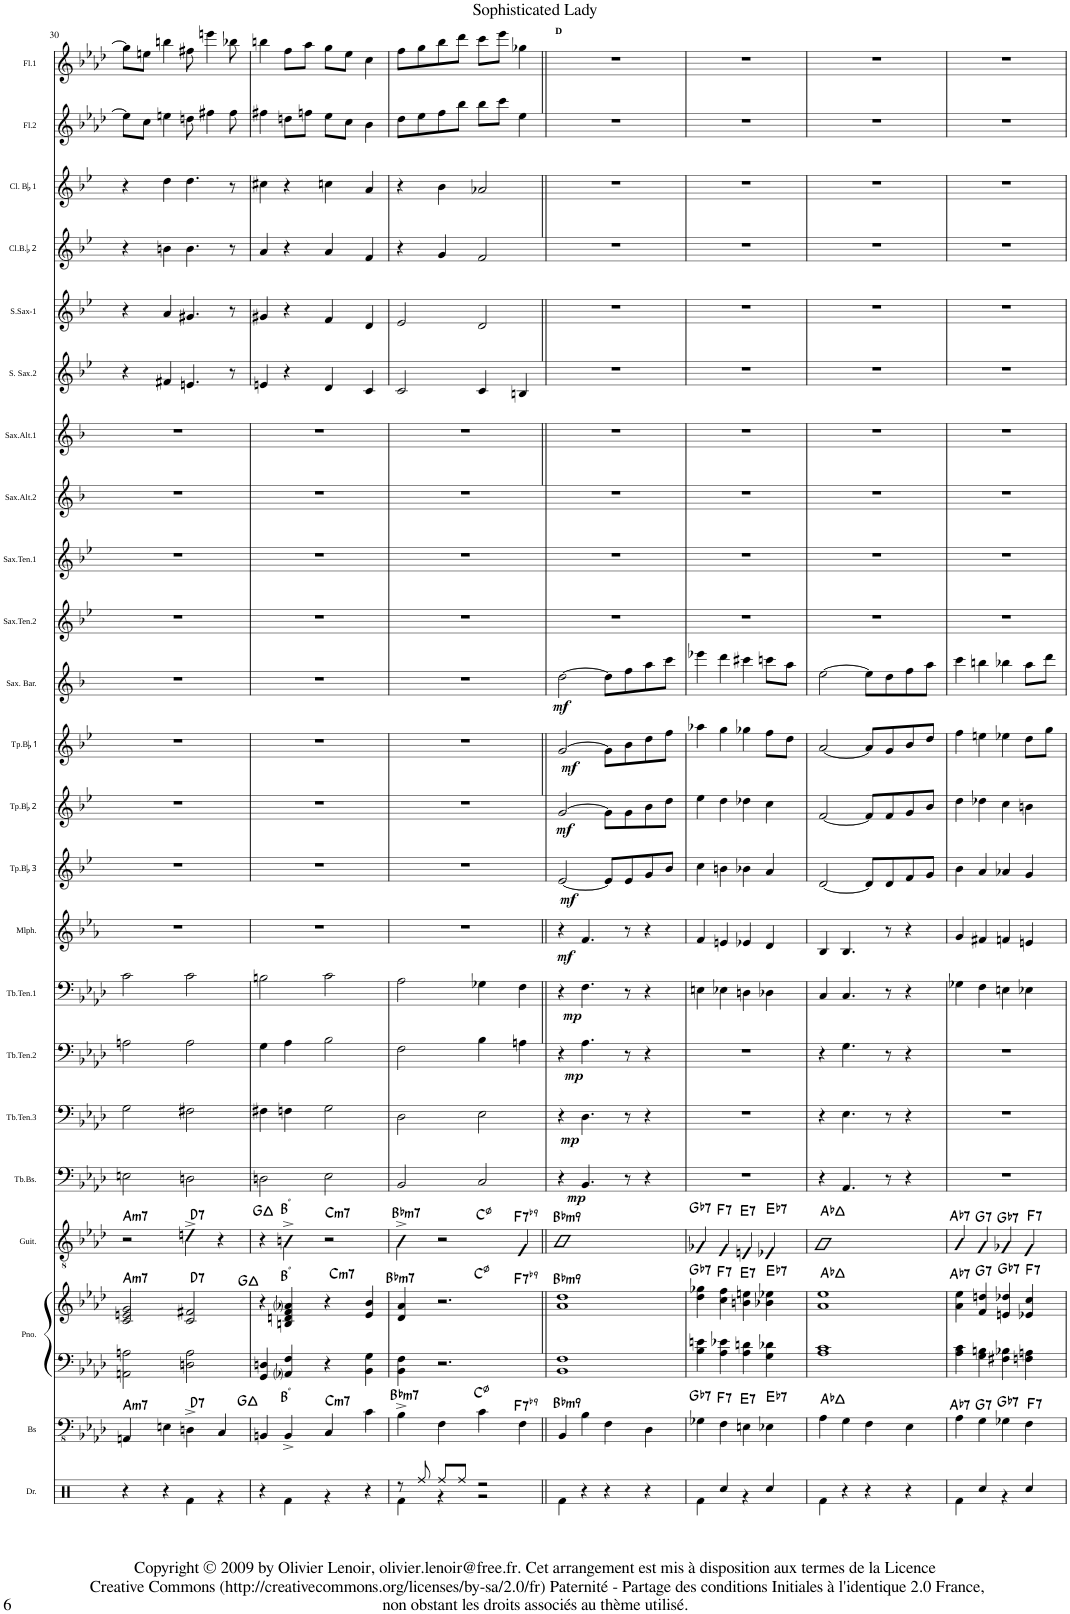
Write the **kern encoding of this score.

**kern	**kern	**harte	**kern	**kern	**harte	**kern	**harte	**kern	**dynam	**kern	**dynam	**kern	**dynam	**kern	**dynam	**kern	**dynam	**kern	**dynam	**kern	**dynam	**kern	**dynam	**kern	**dynam	**kern	**kern	**kern	**kern	**kern	**kern	**kern	**kern	**kern	**kern
*part23	*part22	*part22	*part21	*part21	*part21	*part20	*part20	*part19	*part19	*part18	*part18	*part17	*part17	*part16	*part16	*part15	*part15	*part14	*part14	*part13	*part13	*part12	*part12	*part11	*part11	*part10	*part9	*part8	*part7	*part6	*part5	*part4	*part3	*part2	*part1
*staff24	*staff23	*	*staff22	*staff21	*	*staff20	*	*staff19	*staff19	*staff18	*staff18	*staff17	*staff17	*staff16	*staff16	*staff15	*staff15	*staff14	*staff14	*staff13	*staff13	*staff12	*staff12	*staff11	*staff11	*staff10	*staff9	*staff8	*staff7	*staff6	*staff5	*staff4	*staff3	*staff2	*staff1
*I"Drums	*I"Bass	*	*I"Piano	*	*	*I"Guitar	*	*I"Trombone Basse	*	*I"Trombone Ténor 3	*	*I"Trombone Ténor 2	*	*I"Trombone Ténor 1	*	*I"Mellophone en Fa	*	*I"Trompette BaccidentalFlat 3	*	*I"Trompette BaccidentalFlat 2	*	*I"Trompette BaccidentalFlat 1	*	*I"Saxophone Baryton	*	*I"Saxophone Ténor 2	*I"Saxophone Ténor 1	*I"Saxophone Alto 2	*I"Saxophone Alto 1	*I"Saxophone Soprano 2	*I"Saxophone Soprano 1	*I"Clarinette BaccidentalFlat 2	*I"Clarinette BaccidentalFlat 1	*I"Flûte 2	*I"Flûte 1
*I'Dr.	*I'Bs	*	*I'Pno.	*	*	*I'Guit.	*	*I'Tb.Bs.	*	*	*	*	*	*	*	*I'Mlph.	*	*I'Tp.BaccidentalFlat 3	*	*I'Tp.BaccidentalFlat 2	*	*I'Tp.BaccidentalFlat 1	*	*I'Sax. Bar.	*	*	*	*I'Sax.Alt.2	*I'Sax.Alt.1	*	*	*I'Cl.B.accidentalFlat 2	*I'Cl. BaccidentalFlat 1	*I'Fl.2	*I'Fl.1
!!LO:PB:g=z
*clefX	*clefFv4	*	*clefF4	*clefG2	*	*clefGv2	*	*clefF4	*	*clefF4	*	*clefF4	*	*clefF4	*	*clefG2	*	*clefG2	*	*clefG2	*	*clefG2	*	*clefG2	*	*clefG2	*clefG2	*clefG2	*clefG2	*clefG2	*clefG2	*clefG2	*clefG2	*clefG2	*clefG2
*	*	*	*	*	*	*	*	*	*	*	*	*	*	*	*	*Trd4c7	*	*Trd1c2	*	*Trd1c2	*	*Trd1c2	*	*Trd12c21	*	*Trd8c14	*Trd8c14	*Trd5c9	*Trd5c9	*Trd1c2	*Trd1c2	*Trd1c2	*Trd1c2	*	*
*k[]	*k[b-e-a-d-]	*	*k[b-e-a-d-]	*k[b-e-a-d-]	*	*k[b-e-a-d-]	*	*k[b-e-a-d-]	*	*k[b-e-a-d-]	*	*k[b-e-a-d-]	*	*k[b-e-a-d-]	*	*k[b-e-a-]	*	*k[b-e-]	*	*k[b-e-]	*	*k[b-e-]	*	*k[b-]	*	*k[b-e-]	*k[b-e-]	*k[b-]	*k[b-]	*k[b-e-]	*k[b-e-]	*k[b-e-]	*k[b-e-]	*k[b-e-a-d-]	*k[b-e-a-d-]
*M4/4	*M4/4	*	*M4/4	*M4/4	*	*M4/4	*	*M4/4	*	*M4/4	*	*M4/4	*	*M4/4	*	*M4/4	*	*M4/4	*	*M4/4	*	*M4/4	*	*M4/4	*	*M4/4	*M4/4	*M4/4	*M4/4	*M4/4	*M4/4	*M4/4	*M4/4	*M4/4	*M4/4
=30	=30	=30	=30	=30	=30	=30	=30	=30	=30	=30	=30	=30	=30	=30	=30	=30	=30	=30	=30	=30	=30	=30	=30	=30	=30	=30	=30	=30	=30	=30	=30	=30	=30	=30	=30
*^	*	*	*	*	*	*	*	*	*	*	*	*	*	*	*	*	*	*	*	*	*	*	*	*	*	*	*	*	*	*	*	*	*	*	*
!	!	!	!LO:H:kt=m7	!	!	!LO:H:kt=m7	!	!LO:H:kt=m7	!	!	!	!	!	!	!	!	!	!	!	!	!	!	!	!	!	!	!	!	!	!	!	!	!	!	!	!
4r	2ryy	4AAAn/	A:min7	2AAn\ 2An\	2c/ 2en/ 2g/	A:min7	2r	A:min7	2En\	.	2G\	.	2An\	.	2c\	.	1r	.	1r	.	1r	.	1r	.	1r	.	1r	1r	1r	1r	4r	4r	4r	4r	8ee\L]	8gg\L]
.	.	.	.	.	.	.	.	.	.	.	.	.	.	.	.	.	.	.	.	.	.	.	.	.	.	.	.	.	.	.	.	.	.	.	8cc\J	8een\J
4r	.	4EEn\	.	.	.	.	.	.	.	.	.	.	.	.	.	.	.	.	.	.	.	.	.	.	.	.	.	.	.	.	4f#X/	4a/	4bn\	4dd\	4een\	4bbn\
!	!	!	!LO:H:kt=7	!	!	!LO:H:kt=7	!	!LO:H:kt=7	!	!	!	!	!	!	!	!	!	!	!	!	!	!	!	!	!	!	!	!	!	!	!	!	!	!	!	!
4ryy	4Rf\	4DDn^\	D:7	2Dn\ 2A\	2c/ 2f#X/	D:7	4dn^\	D:7	2Dn\	.	2F#X\	.	2A\	.	2c\	.	.	.	.	.	.	.	.	.	.	.	.	.	.	.	4.en/	4.g#X/	4.b\	4.dd\	8ddn\	8ff#X\
.	.	.	.	.	.	.	.	.	.	.	.	.	.	.	.	.	.	.	.	.	.	.	.	.	.	.	.	.	.	.	.	.	.	.	4ff#X\	4eeen\
4ryy	4r	4CC/	.	.	.	.	4r	.	.	.	.	.	.	.	.	.	.	.	.	.	.	.	.	.	.	.	.	.	.	.	.	.	.	.	.	.
.	.	.	.	.	.	.	.	.	.	.	.	.	.	.	.	.	.	.	.	.	.	.	.	.	.	.	.	.	.	.	8r	8r	8r	8r	8ff#\	8bb-X\
=31	=31	=31	=31	=31	=31	=31	=31	=31	=31	=31	=31	=31	=31	=31	=31	=31	=31	=31	=31	=31	=31	=31	=31	=31	=31	=31	=31	=31	=31	=31	=31	=31	=31	=31	=31	=31
4r	4ryy	4BBBn/	G:maj	4GG/ 4Dn/	4r	G:maj	4r	G:maj	2Dn\	.	4F#X\	.	4G\	.	2Bn\	.	1r	.	1r	.	1r	.	1r	.	1r	.	1r	1r	1r	1r	4en/	4g#X/	4a/	4cc#X\	4ff#X\	4bbn\
!	!	!	!LO:H:kt=°	!	!	!LO:H:kt=°	!	!LO:H:kt=°	!	!	!	!	!	!	!	!	!	!	!	!	!	!	!	!	!	!	!	!	!	!	!	!	!	!	!	!
4ryy	4Rf\	4BBB^/	.	4AA-i/ 4F/	4Bn/ 4dn/ 4f/ 4a-i/	.	4Bn^\	.	.	.	4Fn\	.	4A-\	.	.	.	.	.	.	.	.	.	.	.	.	.	.	.	.	.	4r	4r	4r	4r	8ddn\L	8ff\L
.	.	.	.	.	.	.	.	.	.	.	.	.	.	.	.	.	.	.	.	.	.	.	.	.	.	.	.	.	.	.	.	.	.	.	8ffn\J	8aa-\J
!	!	!	!LO:H:kt=m7	!	!	!LO:H:kt=m7	!	!LO:H:kt=m7	!	!	!	!	!	!	!	!	!	!	!	!	!	!	!	!	!	!	!	!	!	!	!	!	!	!	!	!
4ryy	4r	4CC/	C:min7	4r	4r	C:min7	2r	C:min7	2E-\	.	2G\	.	2B-\	.	2c\	.	.	.	.	.	.	.	.	.	.	.	.	.	.	.	4d/	4f/	4a/	4ccn\	8ee-\L	8gg\L
.	.	.	.	.	.	.	.	.	.	.	.	.	.	.	.	.	.	.	.	.	.	.	.	.	.	.	.	.	.	.	.	.	.	.	8cc\J	8ee-\J
4r	4ryy	4C\	.	4BB-\ 4G\	4e-/ 4b-/	.	.	.	.	.	.	.	.	.	.	.	.	.	.	.	.	.	.	.	.	.	.	.	.	.	4c/	4d/	4f/	4a/	4b-\	4cc\
=32	=32	=32	=32	=32	=32	=32	=32	=32	=32	=32	=32	=32	=32	=32	=32	=32	=32	=32	=32	=32	=32	=32	=32	=32	=32	=32	=32	=32	=32	=32	=32	=32	=32	=32	=32	=32
!	!	!	!LO:H:kt=m7	!	!	!LO:H:kt=m7	!	!LO:H:kt=m7	!	!	!	!	!	!	!	!	!	!	!	!	!	!	!	!	!	!	!	!	!	!	!	!	!	!	!	!
*	*	*	*	*	*^	*	*^	*	*	*	*	*	*	*	*	*	*	*	*	*	*	*	*	*	*	*	*	*	*	*	*	*	*	*	*	*
*	*	*	*	*	*	*^	*	*	*	*	*	*	*	*	*	*	*	*	*	*	*	*	*	*	*	*	*	*	*	*	*	*	*	*	*	*	*	*
8r	4Rf\	4BB-^\	Bb:min7	4BB-\ 4F\	4d-/ 4a-/	2ryy	2.ryy	Bb:min7	4B-^\	2ryy	Bb:min7	2BB-/	.	2D-\	.	2F\	.	2A-\	.	1r	.	1r	.	1r	.	1r	.	1r	.	1r	1r	1r	1r	2c/	2e-/	4r	4r	8dd-\L	8ff\L
8Rff/	.	.	.	.	.	.	.	.	.	.	.	.	.	.	.	.	.	.	.	.	.	.	.	.	.	.	.	.	.	.	.	.	.	.	.	.	.	8ee-\	8gg\
8Rff/L	4r	4FF\	.	2.r	2.r	.	.	.	2r	.	.	.	.	.	.	.	.	.	.	.	.	.	.	.	.	.	.	.	.	.	.	.	.	.	.	4g/	4b-\	8ff\	8bb-\
8Rff/J	.	.	.	.	.	.	.	.	.	.	.	.	.	.	.	.	.	.	.	.	.	.	.	.	.	.	.	.	.	.	.	.	.	.	.	.	.	8bb-\J	8ddd-\J
2r	2r	4C\	C:hdim7	.	.	2ryy	.	C:hdim7	.	2ryy	C:hdim7	2C/	.	2E-\	.	4B-\	.	4G-X\	.	.	.	.	.	.	.	.	.	.	.	.	.	.	.	4c/	2d/	2f/	2a-X/	8bb-\L	8ccc\L
.	.	.	.	.	.	.	.	.	.	.	.	.	.	.	.	.	.	.	.	.	.	.	.	.	.	.	.	.	.	.	.	.	.	.	.	.	.	8ccc\J	8eee-\J
!	!	!	!LO:H:kt=7	!	!	!	!	!LO:H:kt=7	!	!	!LO:H:kt=7	!	!	!	!	!	!	!	!	!	!	!	!	!	!	!	!	!	!	!	!	!	!	!	!	!	!	!	!
.	.	4FF\	F:7(b9)	.	.	.	4ryy	F:7(b9)	4F/	.	F:7(b9)	.	.	.	.	4An\	.	4F\	.	.	.	.	.	.	.	.	.	.	.	.	.	.	.	4Bn/	.	.	.	4ee-\	4gg-X\
=33||	=33||	=33||	=33||	=33||	=33||	=33||	=33||	=33||	=33||	=33||	=33||	=33||	=33||	=33||	=33||	=33||	=33||	=33||	=33||	=33||	=33||	=33||	=33||	=33||	=33||	=33||	=33||	=33||	=33||	=33||	=33||	=33||	=33||	=33||	=33||	=33||	=33||	=33||	=33||
!	!	!	!	!	!	!	!	!	!	!	!	!	!	!	!	!	!	!	!	!	!	!	!	!	!	!	!	!	!	!	!	!	!	!	!	!	!	!	!LO:TX:a:B:t=D
!	!	!	!LO:H:kt=m9	!	!	!	!	!LO:H:kt=m9	!	!	!LO:H:kt=m9	!	!LO:DY:b	!	!LO:DY:b	!	!LO:DY:b	!	!LO:DY:b	!	!LO:DY:b	!	!LO:DY:b	!	!LO:DY:b	!	!LO:DY:b	!	!LO:DY:b	!	!	!	!	!	!	!	!	!	!
*	*	*	*	*	*v	*v	*v	*	*	*	*	*	*	*	*	*	*	*	*	*	*	*	*	*	*	*	*	*	*	*	*	*	*	*	*	*	*	*	*
*	*	*	*	*	*	*	*v	*v	*	*	*	*	*	*	*	*	*	*	*	*	*	*	*	*	*	*	*	*	*	*	*	*	*	*	*	*	*
4ryy	4Rf\	4BBB-/	Bb:min9	1BB- 1F	1a- 1dd-	Bb:min9	1B-	Bb:min9	4r	mp	4r	mp	4r	mp	4r	mp	4r	mf	[2e-/	mf	[2g/	mf	[2g/	mf	[2dd\	mf	1r	1r	1r	1r	1r	1r	1r	1r	1r	1r
4r	2.ryy	4BB-\	.	.	.	.	.	.	4.BB-/	.	4.D-\	.	4.A-\	.	4.F\	.	4.f/	.	.	.	.	.	.	.	.	.	.	.	.	.	.	.	.	.	.	.
4r	.	4FF\	.	.	.	.	.	.	.	.	.	.	.	.	.	.	.	.	8e-/L]	.	8g\L]	.	8g\L]	.	8dd\L]	.	.	.	.	.	.	.	.	.	.	.
.	.	.	.	.	.	.	.	.	8r	.	8r	.	8r	.	8r	.	8r	.	8e-/	.	8g\	.	8b-\	.	8ff\	.	.	.	.	.	.	.	.	.	.	.
4r	.	4DD-\	.	.	.	.	.	.	4r	.	4r	.	4r	.	4r	.	4r	.	8g/	.	8b-\	.	8dd\	.	8aa\	.	.	.	.	.	.	.	.	.	.	.
.	.	.	.	.	.	.	.	.	.	.	.	.	.	.	.	.	.	.	8b-/J	.	8dd\J	.	8ff\J	.	8ccc\J	.	.	.	.	.	.	.	.	.	.	.
=34	=34	=34	=34	=34	=34	=34	=34	=34	=34	=34	=34	=34	=34	=34	=34	=34	=34	=34	=34	=34	=34	=34	=34	=34	=34	=34	=34	=34	=34	=34	=34	=34	=34	=34	=34	=34
*	*^	*	*	*	*	*	*	*	*	*	*	*	*	*	*	*	*	*	*	*	*	*	*	*	*	*	*	*	*	*	*	*	*	*	*	*
!	!	!	!	!LO:H:kt=7	!	!	!LO:H:kt=7	!	!LO:H:kt=7	!	!	!	!	!	!	!	!	!	!	!	!	!	!	!	!	!	!	!	!	!	!	!	!	!	!	!	!
4ryy	4ryy	4Rf\	4GG-X\	Gb:7	4B-\ 4en\	4dd-\ 4gg-X\	Gb:7	4G-X/	Gb:7	1r	.	1r	.	1r	.	4En\	.	4f/	.	4cc\	.	4ee-\	.	4aa-X\	.	4eee-X\	.	1r	1r	1r	1r	1r	1r	1r	1r	1r	1r
!	!	!	!	!LO:H:kt=7	!	!	!LO:H:kt=7	!	!LO:H:kt=7	!	!	!	!	!	!	!	!	!	!	!	!	!	!	!	!	!	!	!	!	!	!	!	!	!	!	!	!
4ryy	4Rcc/	2.ryy	4FF\	F:7	4A-\ 4e-X\	4cc\ 4ff\	F:7	4F/	F:7	.	.	.	.	.	.	4E-X\	.	4en/	.	4bn\	.	4dd\	.	4gg\	.	4ddd\	.	.	.	.	.	.	.	.	.	.	.
!	!	!	!	!LO:H:kt=7	!	!	!LO:H:kt=7	!	!LO:H:kt=7	!	!	!	!	!	!	!	!	!	!	!	!	!	!	!	!	!	!	!	!	!	!	!	!	!	!	!	!
4ryy	4r	.	4EEn\	E:7	4A-\ 4dn\	4bn\ 4een\	E:7	4En/	E:7	.	.	.	.	.	.	4Dn\	.	4e-X/	.	4b-X\	.	4dd-X\	.	4gg-X\	.	4ccc#X\	.	.	.	.	.	.	.	.	.	.	.
!	!	!	!	!LO:H:kt=7	!	!	!LO:H:kt=7	!	!LO:H:kt=7	!	!	!	!	!	!	!	!	!	!	!	!	!	!	!	!	!	!	!	!	!	!	!	!	!	!	!	!
4ryy	4Rcc/	.	4EE-X\	Eb:7	4G\ 4d-X\	4b-X\ 4ee-X\	Eb:7	4E-X/	Eb:7	.	.	.	.	.	.	4D-X\	.	4d/	.	4a/	.	4cc\	.	8ff\L	.	8cccn\L	.	.	.	.	.	.	.	.	.	.	.
.	.	.	.	.	.	.	.	.	.	.	.	.	.	.	.	.	.	.	.	.	.	.	.	8dd\J	.	8aa\J	.	.	.	.	.	.	.	.	.	.	.
*	*v	*v	*	*	*	*	*	*	*	*	*	*	*	*	*	*	*	*	*	*	*	*	*	*	*	*	*	*	*	*	*	*	*	*	*	*	*
=35	=35	=35	=35	=35	=35	=35	=35	=35	=35	=35	=35	=35	=35	=35	=35	=35	=35	=35	=35	=35	=35	=35	=35	=35	=35	=35	=35	=35	=35	=35	=35	=35	=35	=35	=35	=35
4ryy	4Rf\	4AA-\	Ab:maj	1A- 1c	1a- 1ee-	Ab:maj	1A-	Ab:maj	4r	.	4r	.	4r	.	4C/	.	4B-/	.	[2d/	.	[2f/	.	[2a/	.	[2ee\	.	1r	1r	1r	1r	1r	1r	1r	1r	1r	1r
4r	2.ryy	4GG\	.	.	.	.	.	.	4.AA-/	.	4.E-\	.	4.G\	.	4.C/	.	4.B-/	.	.	.	.	.	.	.	.	.	.	.	.	.	.	.	.	.	.	.
4r	.	4FF\	.	.	.	.	.	.	.	.	.	.	.	.	.	.	.	.	8d/L]	.	8f/L]	.	8a/L]	.	8ee\L]	.	.	.	.	.	.	.	.	.	.	.
.	.	.	.	.	.	.	.	.	8r	.	8r	.	8r	.	8r	.	8r	.	8d/	.	8f/	.	8g/	.	8dd\	.	.	.	.	.	.	.	.	.	.	.
4r	.	4EE-\	.	.	.	.	.	.	4r	.	4r	.	4r	.	4r	.	4r	.	8f/	.	8g/	.	8b-/	.	8ff\	.	.	.	.	.	.	.	.	.	.	.
.	.	.	.	.	.	.	.	.	.	.	.	.	.	.	.	.	.	.	8g/J	.	8b-/J	.	8dd/J	.	8aa\J	.	.	.	.	.	.	.	.	.	.	.
=36	=36	=36	=36	=36	=36	=36	=36	=36	=36	=36	=36	=36	=36	=36	=36	=36	=36	=36	=36	=36	=36	=36	=36	=36	=36	=36	=36	=36	=36	=36	=36	=36	=36	=36	=36	=36
*	*^	*	*	*	*	*	*	*	*	*	*	*	*	*	*	*	*	*	*	*	*	*	*	*	*	*	*	*	*	*	*	*	*	*	*	*
!	!	!	!	!LO:H:kt=7	!	!	!LO:H:kt=7	!	!LO:H:kt=7	!	!	!	!	!	!	!	!	!	!	!	!	!	!	!	!	!	!	!	!	!	!	!	!	!	!	!	!
4ryy	4ryy	4Rf\	4AA-\	Ab:7	4A-\ 4c\	4a-\ 4ee-\	Ab:7	4A-/	Ab:7	1r	.	1r	.	1r	.	4G-X\	.	4g/	.	4b-\	.	4dd\	.	4ff\	.	4ccc\	.	1r	1r	1r	1r	1r	1r	1r	1r	1r	1r
!	!	!	!	!LO:H:kt=7	!	!	!LO:H:kt=7	!	!LO:H:kt=7	!	!	!	!	!	!	!	!	!	!	!	!	!	!	!	!	!	!	!	!	!	!	!	!	!	!	!	!
4ryy	4Rcc/	2.ryy	4GG\	G:7	4G\ 4Bn\	4f/ 4ddn/	G:7	4G/	G:7	.	.	.	.	.	.	4F\	.	4f#X/	.	4a/	.	4dd-X\	.	4een\	.	4bbn\	.	.	.	.	.	.	.	.	.	.	.
!	!	!	!	!LO:H:kt=7	!	!	!LO:H:kt=7	!	!LO:H:kt=7	!	!	!	!	!	!	!	!	!	!	!	!	!	!	!	!	!	!	!	!	!	!	!	!	!	!	!	!
4ryy	4r	.	4GG-X\	Gb:7	4F#X\ 4B-X\	4en/ 4dd-X/	Gb:7	4G-X/	Gb:7	.	.	.	.	.	.	4En\	.	4fn/	.	4a-X/	.	4cc\	.	4ee-X\	.	4bb-X\	.	.	.	.	.	.	.	.	.	.	.
!	!	!	!	!LO:H:kt=7	!	!	!LO:H:kt=7	!	!LO:H:kt=7	!	!	!	!	!	!	!	!	!	!	!	!	!	!	!	!	!	!	!	!	!	!	!	!	!	!	!	!
4ryy	4Rcc/	.	4FF\	F:7	4Fn\ 4An\	4e-X/ 4cc/	F:7	4F/	F:7	.	.	.	.	.	.	4E-X\	.	4en/	.	4g/	.	4bn\	.	8dd\L	.	8aa\L	.	.	.	.	.	.	.	.	.	.	.
.	.	.	.	.	.	.	.	.	.	.	.	.	.	.	.	.	.	.	.	.	.	.	.	8gg\J	.	8ddd\J	.	.	.	.	.	.	.	.	.	.	.
*v	*v	*v	*	*	*	*	*	*	*	*	*	*	*	*	*	*	*	*	*	*	*	*	*	*	*	*	*	*	*	*	*	*	*	*	*	*	*
=	=	=	=	=	=	=	=	=	=	=	=	=	=	=	=	=	=	=	=	=	=	=	=	=	=	=	=	=	=	=	=	=	=	=	=
*-	*-	*-	*-	*-	*-	*-	*-	*-	*-	*-	*-	*-	*-	*-	*-	*-	*-	*-	*-	*-	*-	*-	*-	*-	*-	*-	*-	*-	*-	*-	*-	*-	*-	*-	*-
